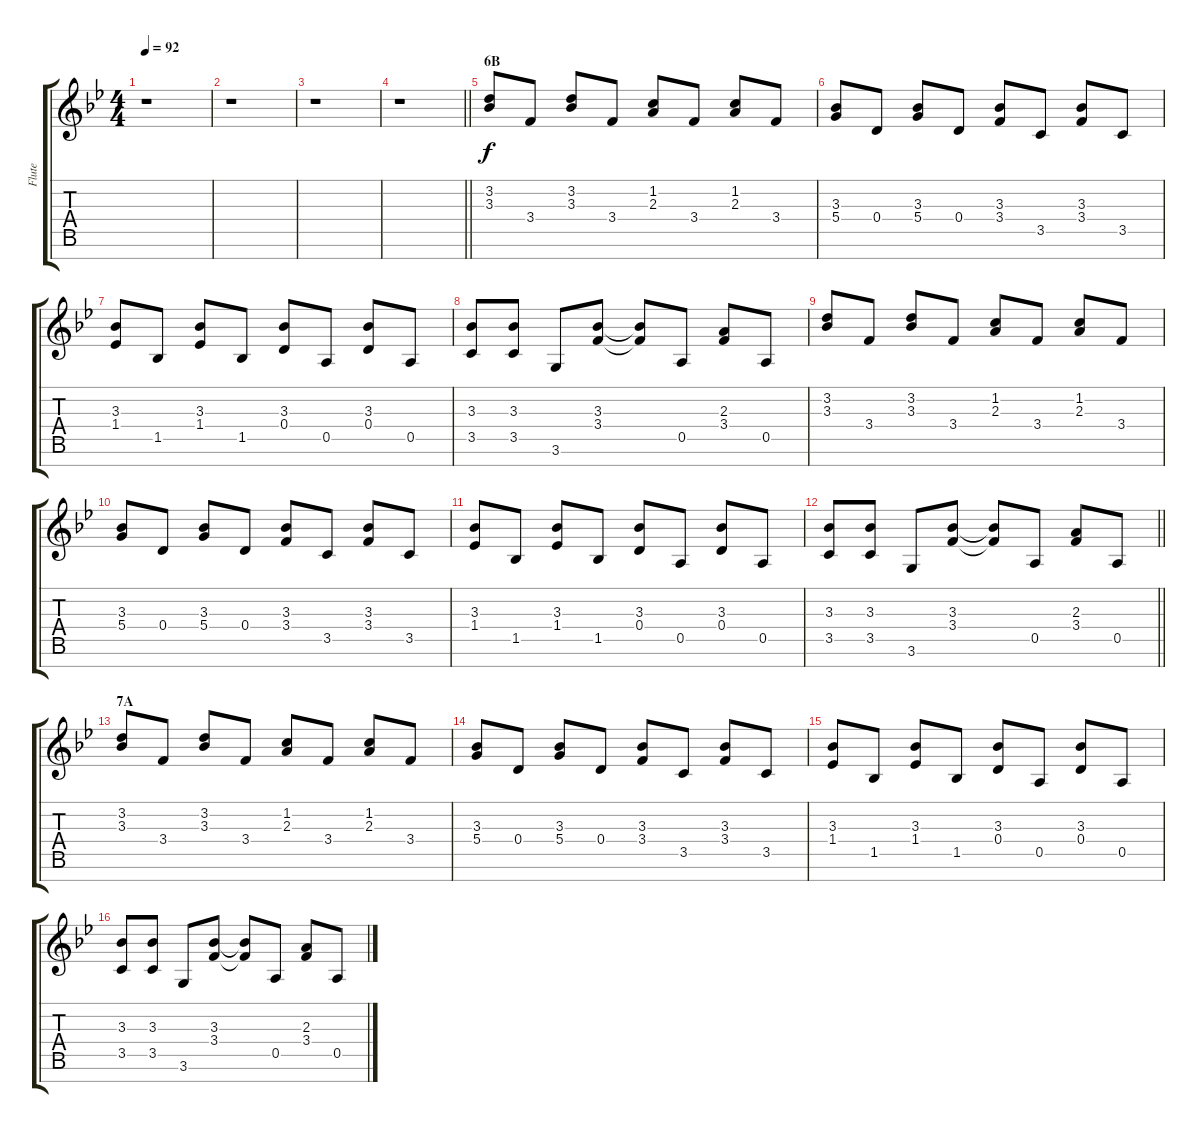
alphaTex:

\track ("Flute" "Flute") {instrument flute}
\staff {score tabs}
\tuning (E5 B4 G4 D4 A3 E3 B2) {hide}
\ts (4 4)
\tempo 92
\clef g2
\ks bb
r.1{dy f} |
r.1 |
r.1 |
\barLineRight lightlight
r.1 |
\section ("" "6B")
(3.2 3.3).8 3.4.8 (3.2 3.3).8 3.4.8 (1.2 2.3).8 3.4.8 (1.2 2.3).8 3.4.8 |
(3.3 5.4).8 0.4.8 (3.3 5.4).8 0.4.8 (3.3 3.4).8 3.5.8 (3.3 3.4).8 3.5.8 |
(3.3 1.4).8 1.5.8 (3.3 1.4).8 1.5.8 (3.3 0.4).8 0.5.8 (3.3 0.4).8 0.5.8 |
(3.3 3.5).8 (3.3 3.5).8 3.6.8 (3.3 3.4).8 (3.3{t} 3.4{t}).8 0.5.8 (2.3 3.4).8 0.5.8 |
(3.2 3.3).8 3.4.8 (3.2 3.3).8 3.4.8 (1.2 2.3).8 3.4.8 (1.2 2.3).8 3.4.8 |
(3.3 5.4).8 0.4.8 (3.3 5.4).8 0.4.8 (3.3 3.4).8 3.5.8 (3.3 3.4).8 3.5.8 |
(3.3 1.4).8 1.5.8 (3.3 1.4).8 1.5.8 (3.3 0.4).8 0.5.8 (3.3 0.4).8 0.5.8 |
\barLineRight lightlight
(3.3 3.5).8 (3.3 3.5).8 3.6.8 (3.3 3.4).8 (3.3{t} 3.4{t}).8 0.5.8 (2.3 3.4).8 0.5.8 |
\section ("" "7A")
(3.2 3.3).8 3.4.8 (3.2 3.3).8 3.4.8 (1.2 2.3).8 3.4.8 (1.2 2.3).8 3.4.8 |
(3.3 5.4).8 0.4.8 (3.3 5.4).8 0.4.8 (3.3 3.4).8 3.5.8 (3.3 3.4).8 3.5.8 |
(3.3 1.4).8 1.5.8 (3.3 1.4).8 1.5.8 (3.3 0.4).8 0.5.8 (3.3 0.4).8 0.5.8 |
(3.3 3.5).8 (3.3 3.5).8 3.6.8 (3.3 3.4).8 (3.3{t} 3.4{t}).8 0.5.8 (2.3 3.4).8 0.5.8
